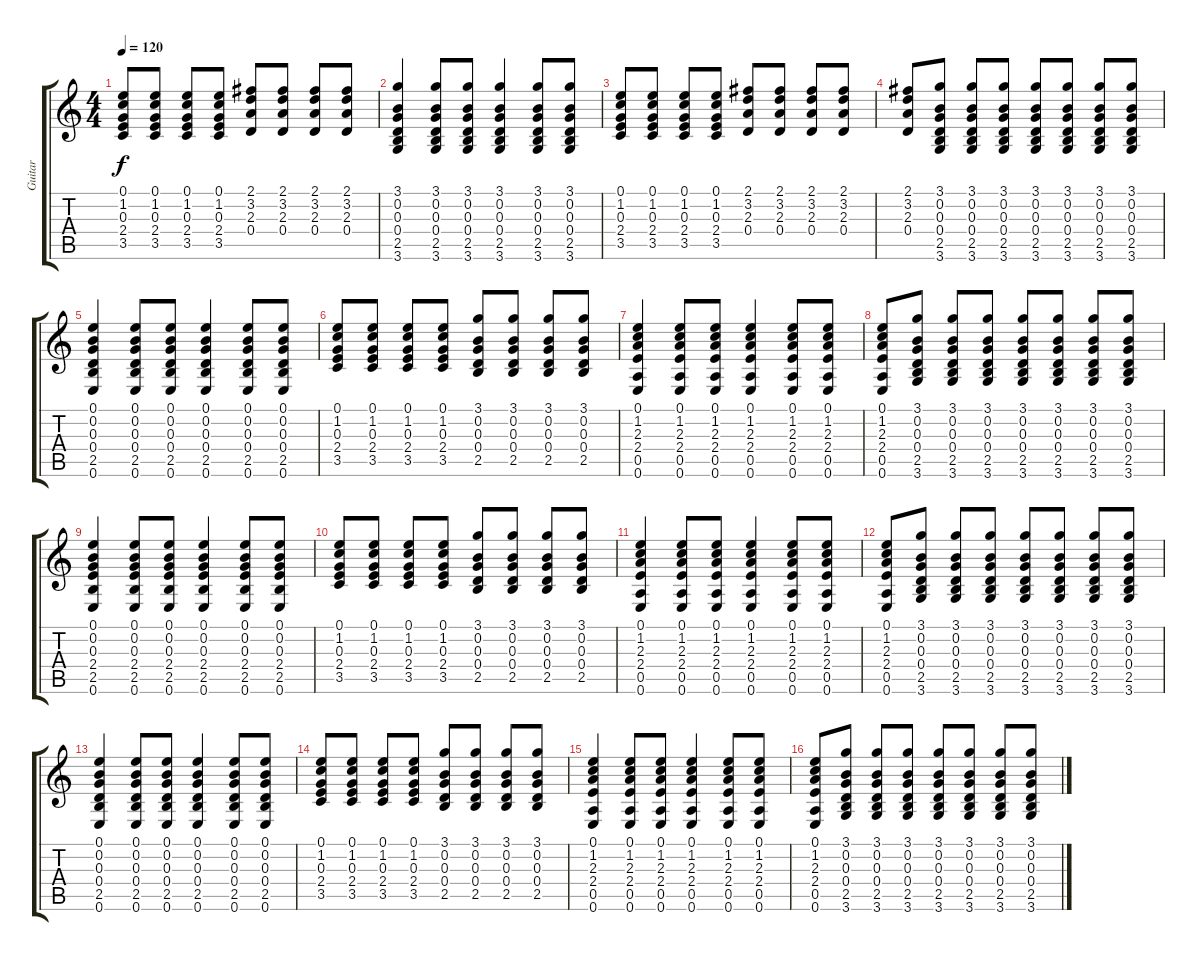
\track ("Guitar" "Guitar") {instrument acousticguitarnylon}
\staff {score tabs}
\tuning (E4 B3 G3 D3 A2 E2) {hide}
\ts (4 4)
\tempo 120
\clef g2
\ks c
(0.1 1.2 0.3 2.4 3.5).8{dy f} (0.1 1.2 0.3 2.4 3.5).8 (0.1 1.2 0.3 2.4 3.5).8 (0.1 1.2 0.3 2.4 3.5).8 (2.1 3.2 2.3 0.4).8 (2.1 3.2 2.3 0.4).8 (2.1 3.2 2.3 0.4).8 (2.1 3.2 2.3 0.4).8 |
(3.1 0.2 0.3 0.4 2.5 3.6).4 (3.1 0.2 0.3 0.4 2.5 3.6).8 (3.1 0.2 0.3 0.4 2.5 3.6).8 (3.1 0.2 0.3 0.4 2.5 3.6).4 (3.1 0.2 0.3 0.4 2.5 3.6).8 (3.1 0.2 0.3 0.4 2.5 3.6).8 |
(0.1 1.2 0.3 2.4 3.5).8 (0.1 1.2 0.3 2.4 3.5).8 (0.1 1.2 0.3 2.4 3.5).8 (0.1 1.2 0.3 2.4 3.5).8 (2.1 3.2 2.3 0.4).8 (2.1 3.2 2.3 0.4).8 (2.1 3.2 2.3 0.4).8 (2.1 3.2 2.3 0.4).8 |
(2.1 3.2 2.3 0.4).8 (3.1 0.2 0.3 0.4 2.5 3.6).8 (3.1 0.2 0.3 0.4 2.5 3.6).8 (3.1 0.2 0.3 0.4 2.5 3.6).8 (3.1 0.2 0.3 0.4 2.5 3.6).8 (3.1 0.2 0.3 0.4 2.5 3.6).8 (3.1 0.2 0.3 0.4 2.5 3.6).8 (3.1 0.2 0.3 0.4 2.5 3.6).8 |
(0.1 0.2 0.3 0.4 2.5 0.6).4 (0.1 0.2 0.3 0.4 2.5 0.6).8 (0.1 0.2 0.3 0.4 2.5 0.6).8 (0.1 0.2 0.3 0.4 2.5 0.6).4 (0.1 0.2 0.3 0.4 2.5 0.6).8 (0.1 0.2 0.3 0.4 2.5 0.6).8 |
(0.1 1.2 0.3 2.4 3.5).8 (0.1 1.2 0.3 2.4 3.5).8 (0.1 1.2 0.3 2.4 3.5).8 (0.1 1.2 0.3 2.4 3.5).8 (3.1 0.2 0.3 0.4 2.5).8 (3.1 0.2 0.3 0.4 2.5).8 (3.1 0.2 0.3 0.4 2.5).8 (3.1 0.2 0.3 0.4 2.5).8 |
(0.1 1.2 2.3 2.4 0.5 0.6).4 (0.1 1.2 2.3 2.4 0.5 0.6).8 (0.1 1.2 2.3 2.4 0.5 0.6).8 (0.1 1.2 2.3 2.4 0.5 0.6).4 (0.1 1.2 2.3 2.4 0.5 0.6).8 (0.1 1.2 2.3 2.4 0.5 0.6).8 |
(0.1 1.2 2.3 2.4 0.5 0.6).8 (3.1 0.2 0.3 0.4 2.5 3.6).8 (3.1 0.2 0.3 0.4 2.5 3.6).8 (3.1 0.2 0.3 0.4 2.5 3.6).8 (3.1 0.2 0.3 0.4 2.5 3.6).8 (3.1 0.2 0.3 0.4 2.5 3.6).8 (3.1 0.2 0.3 0.4 2.5 3.6).8 (3.1 0.2 0.3 0.4 2.5 3.6).8 |
(0.1 0.2 0.3 2.4 2.5 0.6).4 (0.1 0.2 0.3 2.4 2.5 0.6).8 (0.1 0.2 0.3 2.4 2.5 0.6).8 (0.1 0.2 0.3 2.4 2.5 0.6).4 (0.1 0.2 0.3 2.4 2.5 0.6).8 (0.1 0.2 0.3 2.4 2.5 0.6).8 |
(0.1 1.2 0.3 2.4 3.5).8 (0.1 1.2 0.3 2.4 3.5).8 (0.1 1.2 0.3 2.4 3.5).8 (0.1 1.2 0.3 2.4 3.5).8 (3.1 0.2 0.3 0.4 2.5).8 (3.1 0.2 0.3 0.4 2.5).8 (3.1 0.2 0.3 0.4 2.5).8 (3.1 0.2 0.3 0.4 2.5).8 |
(0.1 1.2 2.3 2.4 0.5 0.6).4 (0.1 1.2 2.3 2.4 0.5 0.6).8 (0.1 1.2 2.3 2.4 0.5 0.6).8 (0.1 1.2 2.3 2.4 0.5 0.6).4 (0.1 1.2 2.3 2.4 0.5 0.6).8 (0.1 1.2 2.3 2.4 0.5 0.6).8 |
(0.1 1.2 2.3 2.4 0.5 0.6).8 (3.1 0.2 0.3 0.4 2.5 3.6).8 (3.1 0.2 0.3 0.4 2.5 3.6).8 (3.1 0.2 0.3 0.4 2.5 3.6).8 (3.1 0.2 0.3 0.4 2.5 3.6).8 (3.1 0.2 0.3 0.4 2.5 3.6).8 (3.1 0.2 0.3 0.4 2.5 3.6).8 (3.1 0.2 0.3 0.4 2.5 3.6).8 |
(0.1 0.2 0.3 0.4 2.5 0.6).4 (0.1 0.2 0.3 0.4 2.5 0.6).8 (0.1 0.2 0.3 0.4 2.5 0.6).8 (0.1 0.2 0.3 0.4 2.5 0.6).4 (0.1 0.2 0.3 0.4 2.5 0.6).8 (0.1 0.2 0.3 0.4 2.5 0.6).8 |
(0.1 1.2 0.3 2.4 3.5).8 (0.1 1.2 0.3 2.4 3.5).8 (0.1 1.2 0.3 2.4 3.5).8 (0.1 1.2 0.3 2.4 3.5).8 (3.1 0.2 0.3 0.4 2.5).8 (3.1 0.2 0.3 0.4 2.5).8 (3.1 0.2 0.3 0.4 2.5).8 (3.1 0.2 0.3 0.4 2.5).8 |
(0.1 1.2 2.3 2.4 0.5 0.6).4 (0.1 1.2 2.3 2.4 0.5 0.6).8 (0.1 1.2 2.3 2.4 0.5 0.6).8 (0.1 1.2 2.3 2.4 0.5 0.6).4 (0.1 1.2 2.3 2.4 0.5 0.6).8 (0.1 1.2 2.3 2.4 0.5 0.6).8 |
(0.1 1.2 2.3 2.4 0.5 0.6).8 (3.1 0.2 0.3 0.4 2.5 3.6).8 (3.1 0.2 0.3 0.4 2.5 3.6).8 (3.1 0.2 0.3 0.4 2.5 3.6).8 (3.1 0.2 0.3 0.4 2.5 3.6).8 (3.1 0.2 0.3 0.4 2.5 3.6).8 (3.1 0.2 0.3 0.4 2.5 3.6).8 (3.1 0.2 0.3 0.4 2.5 3.6).8
